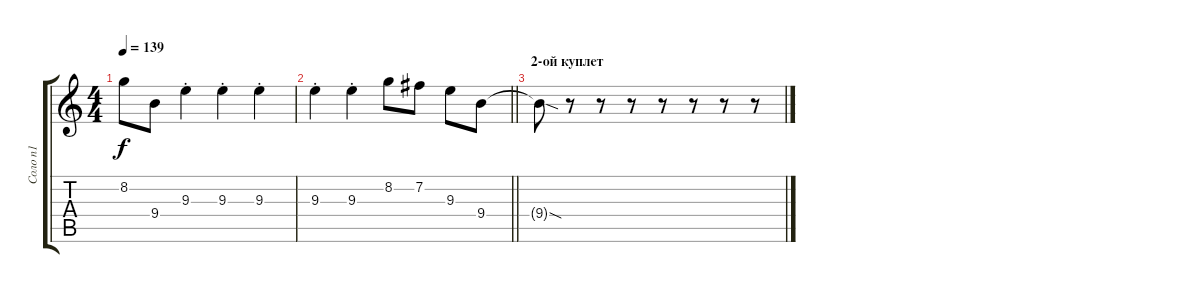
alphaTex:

\track ("Соло п1" "Соло п1") {instrument distortionguitar}
\staff {score tabs}
\tuning (E4 B3 G3 D3 A2 E2) {hide}
\ts (4 4)
\tempo 139
\clef g2
\ks c
8.2{t}.8{dy f} 9.4.8 9.3{st}.4 9.3{st}.4 9.3{st}.4 |
\barLineRight lightlight
9.3{st}.4 9.3{st}.4 8.2.8 7.2.8 9.3.8 9.4.8 |
\section ("" "2-ой куплет")
9.4{sod t}.8 r.8 r.8 r.8 r.8 r.8 r.8 r.8
